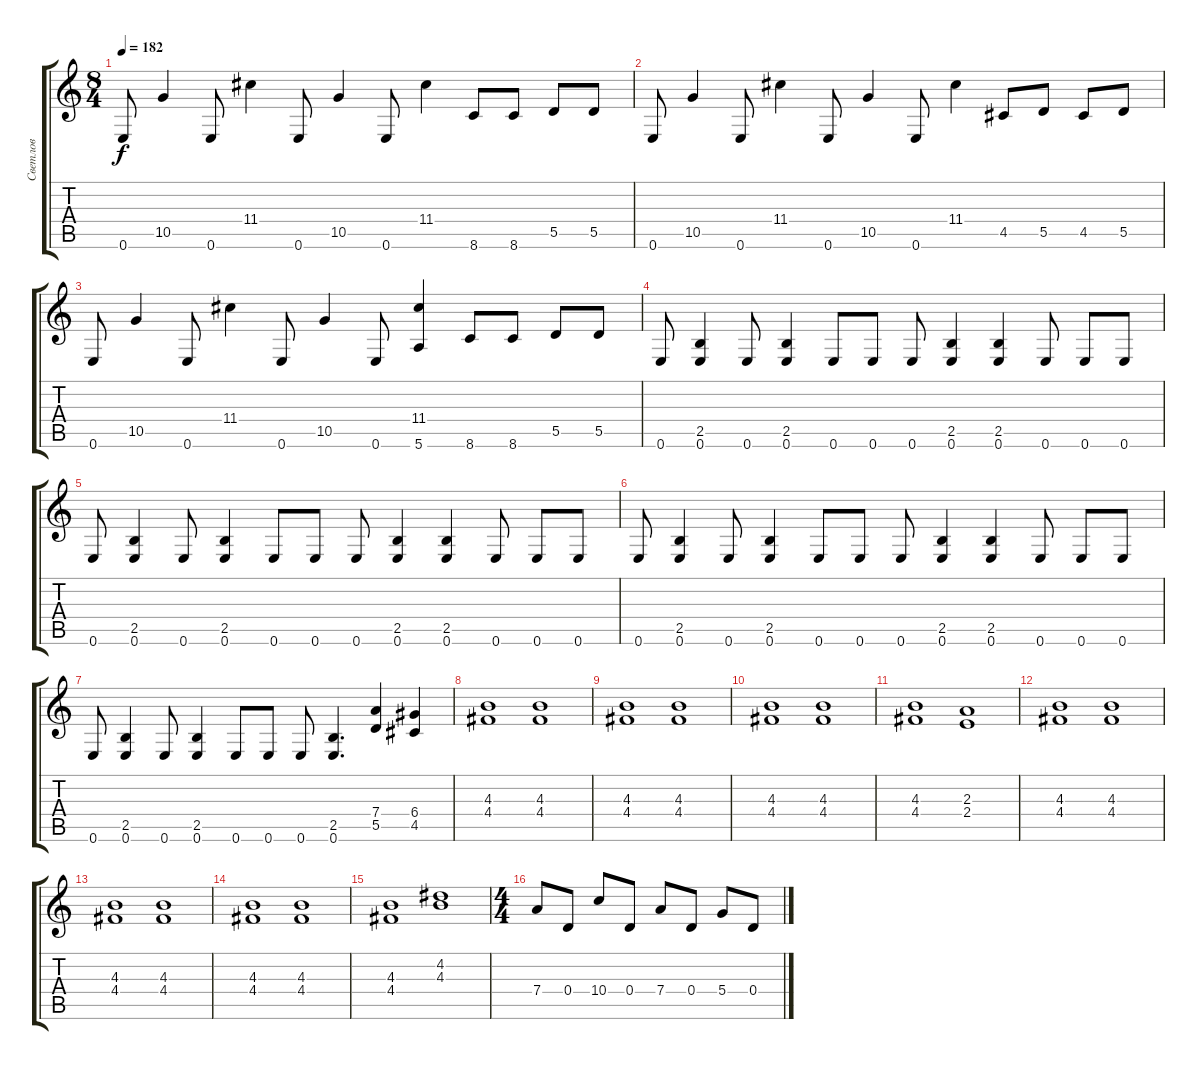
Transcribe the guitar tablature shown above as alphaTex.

\track ("Светлов" "Светлов") {instrument distortionguitar}
\staff {score tabs}
\tuning (E4 B3 G3 D3 A2 E2) {hide}
\ts (8 4)
\tempo 182
\clef g2
\ks c
0.6.8{dy f} 10.5.4 0.6.8 11.4.4 0.6.8 10.5.4 0.6.8 11.4.4 8.6.8 8.6.8 5.5.8 5.5.8 |
0.6.8 10.5.4 0.6.8 11.4.4 0.6.8 10.5.4 0.6.8 11.4.4 4.5.8 5.5.8 4.5.8 5.5.8 |
0.6.8 10.5.4 0.6.8 11.4.4 0.6.8 10.5.4 0.6.8 (11.4 5.6).4 8.6.8 8.6.8 5.5.8 5.5.8 |
0.6.8 (2.5 0.6).4 0.6.8 (2.5 0.6).4 0.6.8 0.6.8 0.6.8 (2.5 0.6).4 (2.5 0.6).4 0.6.8 0.6.8 0.6.8 |
0.6.8 (2.5 0.6).4 0.6.8 (2.5 0.6).4 0.6.8 0.6.8 0.6.8 (2.5 0.6).4 (2.5 0.6).4 0.6.8 0.6.8 0.6.8 |
0.6.8 (2.5 0.6).4 0.6.8 (2.5 0.6).4 0.6.8 0.6.8 0.6.8 (2.5 0.6).4 (2.5 0.6).4 0.6.8 0.6.8 0.6.8 |
0.6.8 (2.5 0.6).4 0.6.8 (2.5 0.6).4 0.6.8 0.6.8 0.6.8 (2.5 0.6).4{d} (7.4 5.5).4 (6.4 4.5).4 |
(4.3 4.4).1 (4.3 4.4).1 |
(4.3 4.4).1 (4.3 4.4).1 |
(4.3 4.4).1 (4.3 4.4).1 |
(4.3 4.4).1 (2.3 2.4).1 |
(4.3 4.4).1 (4.3 4.4).1 |
(4.3 4.4).1 (4.3 4.4).1 |
(4.3 4.4).1 (4.3 4.4).1 |
(4.3 4.4).1 (4.2 4.3).1 |
\ts (4 4)
7.4.8 0.4.8 10.4.8 0.4.8 7.4.8 0.4.8 5.4.8 0.4.8
